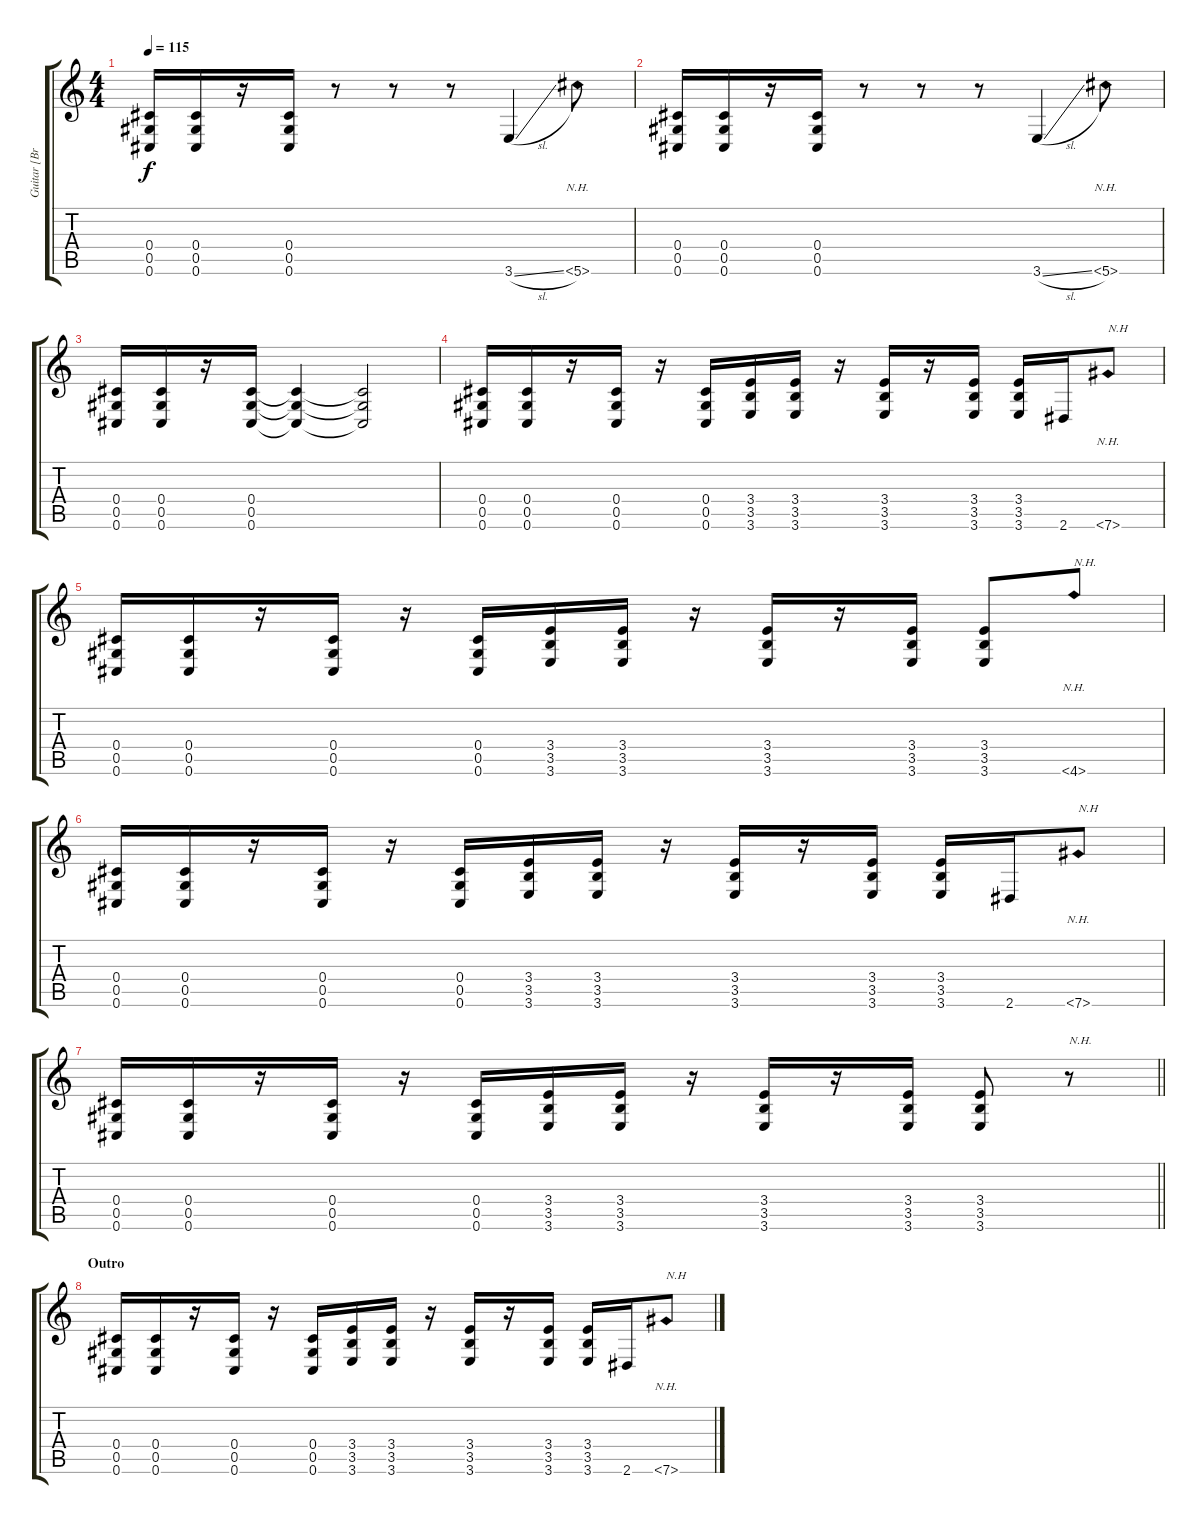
\track ("Guitar [Brad Delson]" "Guitar [Br") {instrument distortionguitar}
\staff {score tabs}
\tuning (Eb4 Bb3 Gb3 Db3 Ab2 Db2) {hide}
\ts (4 4)
\tempo 115
\clef g2
\ks c
(0.4 0.5 0.6).16{dy f} (0.4 0.5 0.6).16 r.16 (0.4 0.5 0.6).16 r.8 r.8 r.8 3.6{sl}.4 5.6{nh}.8 |
(0.4 0.5 0.6).16 (0.4 0.5 0.6).16 r.16 (0.4 0.5 0.6).16 r.8 r.8 r.8 3.6{sl}.4 5.6{nh}.8 |
(0.4 0.5 0.6).16 (0.4 0.5 0.6).16 r.16 (0.4 0.5 0.6).16 (0.4{t} 0.5{t} 0.6{t}).4 (0.4{t} 0.5{t} 0.6{t}).2 |
(0.4 0.5 0.6).16 (0.4 0.5 0.6).16 r.16 (0.4 0.5 0.6).16 r.16 (0.4 0.5 0.6).16 (3.4 3.5 3.6).16 (3.4 3.5 3.6).16 r.16 (3.4 3.5 3.6).16 r.16 (3.4 3.5 3.6).16 (3.4 3.5 3.6).16 2.6.16 7.6{nh}.8{txt "N.H"} |
(0.4 0.5 0.6).16 (0.4 0.5 0.6).16 r.16 (0.4 0.5 0.6).16 r.16 (0.4 0.5 0.6).16 (3.4 3.5 3.6).16 (3.4 3.5 3.6).16 r.16 (3.4 3.5 3.6).16 r.16 (3.4 3.5 3.6).16 (3.4 3.5 3.6).8 4.6{nh}.8{txt "N.H."} |
(0.4 0.5 0.6).16 (0.4 0.5 0.6).16 r.16 (0.4 0.5 0.6).16 r.16 (0.4 0.5 0.6).16 (3.4 3.5 3.6).16 (3.4 3.5 3.6).16 r.16 (3.4 3.5 3.6).16 r.16 (3.4 3.5 3.6).16 (3.4 3.5 3.6).16 2.6.16 7.6{nh}.8{txt "N.H"} |
\barLineRight lightlight
(0.4 0.5 0.6).16 (0.4 0.5 0.6).16 r.16 (0.4 0.5 0.6).16 r.16 (0.4 0.5 0.6).16 (3.4 3.5 3.6).16 (3.4 3.5 3.6).16 r.16 (3.4 3.5 3.6).16 r.16 (3.4 3.5 3.6).16 (3.4 3.5 3.6).8 r.8{txt "N.H."} |
\section ("" "Outro")
(0.4 0.5 0.6).16 (0.4 0.5 0.6).16 r.16 (0.4 0.5 0.6).16 r.16 (0.4 0.5 0.6).16 (3.4 3.5 3.6).16 (3.4 3.5 3.6).16 r.16 (3.4 3.5 3.6).16 r.16 (3.4 3.5 3.6).16 (3.4 3.5 3.6).16 2.6.16 7.6{nh}.8{txt "N.H"}
